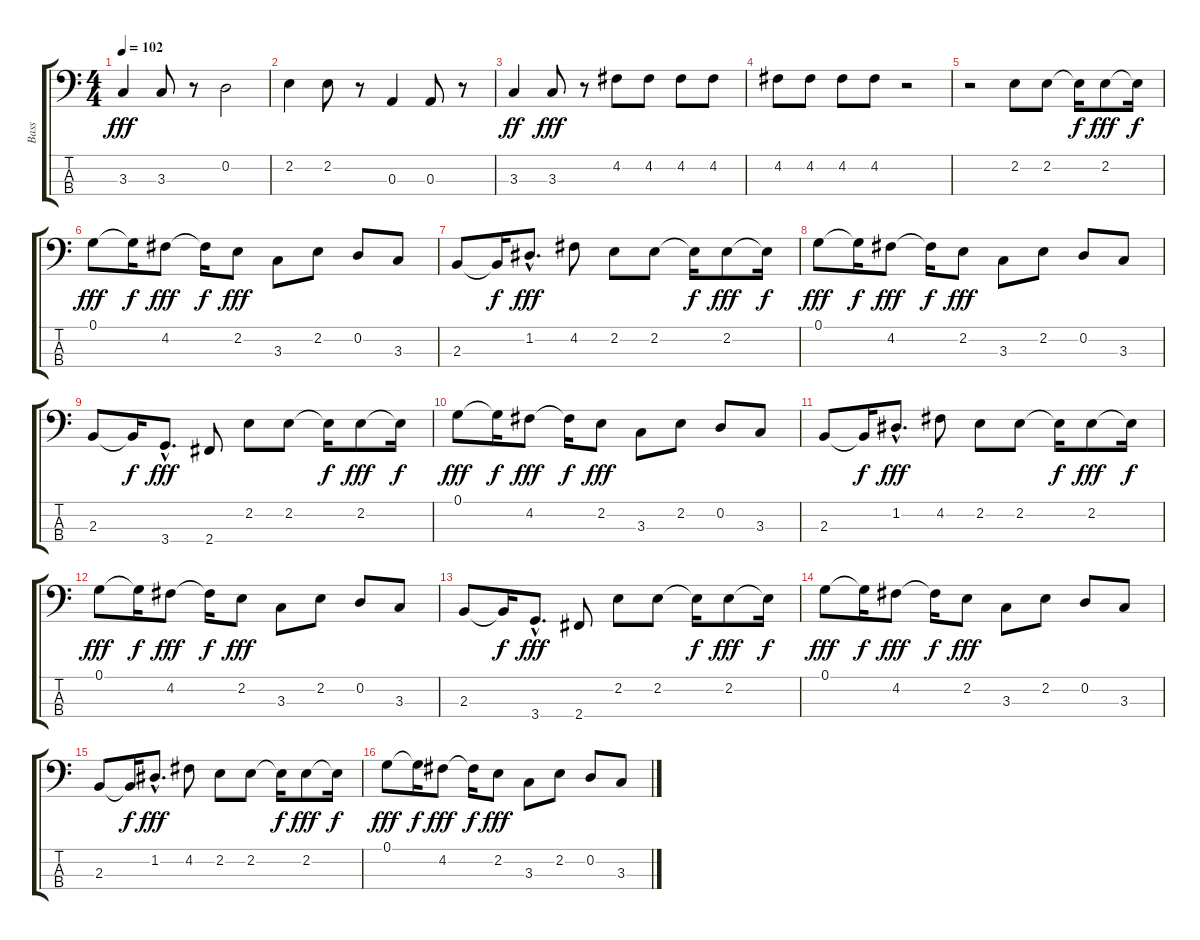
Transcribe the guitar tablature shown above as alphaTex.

\track ("Bass" "Bass") {instrument electricbassfinger}
\staff {score tabs}
\tuning (G2 D2 A1 E1) {hide}
\ts (4 4)
\tempo 102
\clef f4
\ks c
3.3.4{dy fff} 3.3.8 r.8 0.2.2 |
2.2.4 2.2.8 r.8 0.3.4 0.3.8 r.8 |
3.3.4{dy ff} 3.3.8{dy fff} r.8 4.2.8 4.2.8 4.2.8 4.2.8 |
4.2.8 4.2.8 4.2.8 4.2.8 r.2 |
r.2 2.2.8 2.2.8 2.2{t}.16{dy f} 2.2.8{dy fff} 2.2{t}.16{dy f} |
0.1.8{dy fff} 0.1{t}.16{dy f} 4.2.8{dy fff} 4.2{t}.16{dy f} 2.2.8{dy fff} 3.3.8 2.2.8 0.2.8 3.3.8 |
2.3.8 2.3{t}.16{dy f} 1.2{hac}.8{d dy fff} 4.2.8 2.2.8 2.2.8 2.2{t}.16{dy f} 2.2.8{dy fff} 2.2{t}.16{dy f} |
0.1.8{dy fff} 0.1{t}.16{dy f} 4.2.8{dy fff} 4.2{t}.16{dy f} 2.2.8{dy fff} 3.3.8 2.2.8 0.2.8 3.3.8 |
2.3.8 2.3{t}.16{dy f} 3.4{hac}.8{d dy fff} 2.4.8 2.2.8 2.2.8 2.2{t}.16{dy f} 2.2.8{dy fff} 2.2{t}.16{dy f} |
0.1.8{dy fff} 0.1{t}.16{dy f} 4.2.8{dy fff} 4.2{t}.16{dy f} 2.2.8{dy fff} 3.3.8 2.2.8 0.2.8 3.3.8 |
2.3.8 2.3{t}.16{dy f} 1.2{hac}.8{d dy fff} 4.2.8 2.2.8 2.2.8 2.2{t}.16{dy f} 2.2.8{dy fff} 2.2{t}.16{dy f} |
0.1.8{dy fff} 0.1{t}.16{dy f} 4.2.8{dy fff} 4.2{t}.16{dy f} 2.2.8{dy fff} 3.3.8 2.2.8 0.2.8 3.3.8 |
2.3.8 2.3{t}.16{dy f} 3.4{hac}.8{d dy fff} 2.4.8 2.2.8 2.2.8 2.2{t}.16{dy f} 2.2.8{dy fff} 2.2{t}.16{dy f} |
0.1.8{dy fff} 0.1{t}.16{dy f} 4.2.8{dy fff} 4.2{t}.16{dy f} 2.2.8{dy fff} 3.3.8 2.2.8 0.2.8 3.3.8 |
2.3.8 2.3{t}.16{dy f} 1.2{hac}.8{d dy fff} 4.2.8 2.2.8 2.2.8 2.2{t}.16{dy f} 2.2.8{dy fff} 2.2{t}.16{dy f} |
0.1.8{dy fff} 0.1{t}.16{dy f} 4.2.8{dy fff} 4.2{t}.16{dy f} 2.2.8{dy fff} 3.3.8 2.2.8 0.2.8 3.3.8
